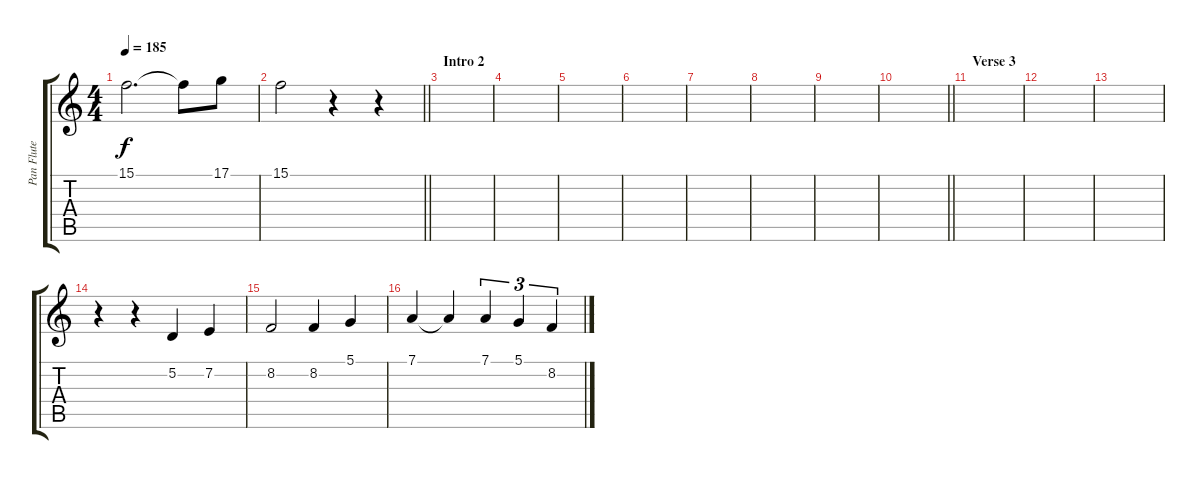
\track ("Pan Flute" "Pan Flute") {instrument flute}
\staff {score tabs}
\tuning (D4 A3 F3 C3 G2 D2) {hide}
\ts (4 4)
\tempo 185
\clef g2
\ks c
15.1.2{d dy f} 15.1{t}.8 17.1.8 |
\barLineRight lightlight
15.1.2 r.4 r.4 |
\section ("" "Intro 2")
|
|
|
|
|
|
|
\barLineRight lightlight
|
\section ("" "Verse 3")
|
|
|
r.4 r.4 5.2.4 7.2.4 |
8.2.2 8.2.4 5.1.4 |
7.1.4 7.1{t}.4 7.1.4{tu (3 2)} 5.1.4{tu (3 2)} 8.2.4{tu (3 2)}
